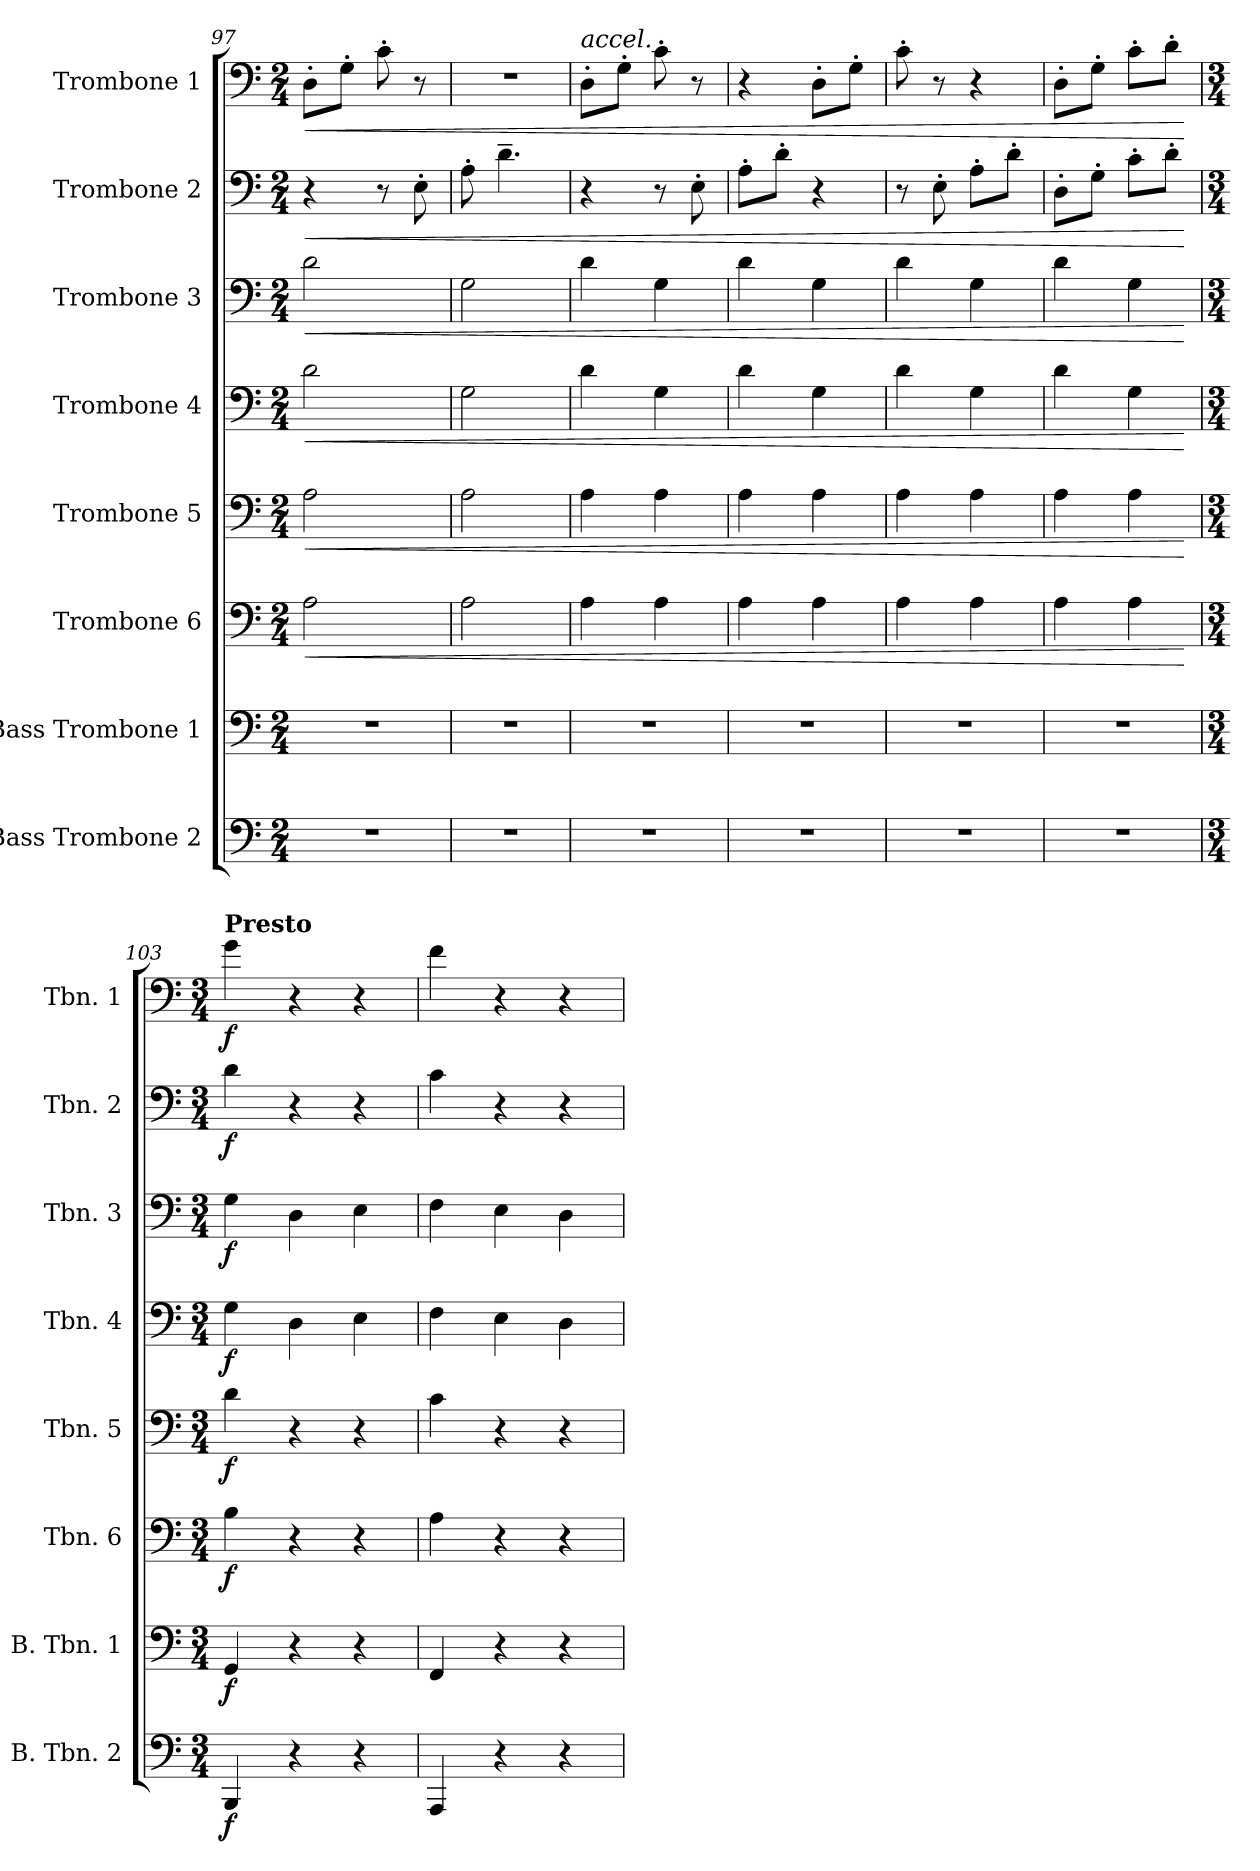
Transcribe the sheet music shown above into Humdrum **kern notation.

**kern	**dynam	**kern	**dynam	**kern	**dynam	**kern	**dynam	**kern	**dynam	**kern	**dynam	**kern	**dynam	**kern	**dynam
*part8	*part8	*part7	*part7	*part6	*part6	*part5	*part5	*part4	*part4	*part3	*part3	*part2	*part2	*part1	*part1
*staff8	*staff8	*staff7	*staff7	*staff6	*staff6	*staff5	*staff5	*staff4	*staff4	*staff3	*staff3	*staff2	*staff2	*staff1	*staff1
*I"Bass Trombone 2	*	*I"Bass Trombone 1	*	*I"Trombone 6	*	*I"Trombone 5	*	*I"Trombone 4	*	*I"Trombone 3	*	*I"Trombone 2	*	*I"Trombone 1	*
*I'B. Tbn. 2	*	*I'B. Tbn. 1	*	*I'Tbn. 6	*	*I'Tbn. 5	*	*I'Tbn. 4	*	*I'Tbn. 3	*	*I'Tbn. 2	*	*I'Tbn. 1	*
*clefF4	*	*clefF4	*	*clefF4	*	*clefF4	*	*clefF4	*	*clefF4	*	*clefF4	*	*clefF4	*
*k[]	*	*k[]	*	*k[]	*	*k[]	*	*k[]	*	*k[]	*	*k[]	*	*k[]	*
*M2/4	*	*M2/4	*	*M2/4	*	*M2/4	*	*M2/4	*	*M2/4	*	*M2/4	*	*M2/4	*
=97	=97	=97	=97	=97	=97	=97	=97	=97	=97	=97	=97	=97	=97	=97	=97
!	!	!	!	!	!LO:HP:b	!	!LO:HP:b	!	!LO:HP:b	!	!LO:HP:b	!	!LO:HP:b	!	!LO:HP:b
2r	.	2r	.	2A\	<	2A\	<	2d\	<	2d\	<	4r	<	8D'\L	<
.	.	.	.	.	.	.	.	.	.	.	.	.	.	8G'\J	.
.	.	.	.	.	.	.	.	.	.	.	.	8r	.	8c'\	.
.	.	.	.	.	.	.	.	.	.	.	.	8E'\	.	8r	.
=98	=98	=98	=98	=98	=98	=98	=98	=98	=98	=98	=98	=98	=98	=98	=98
2r	.	2r	.	2A\	.	2A\	.	2G\	.	2G\	.	8A'\	.	2r	.
.	.	.	.	.	.	.	.	.	.	.	.	4.d~\	.	.	.
=99	=99	=99	=99	=99	=99	=99	=99	=99	=99	=99	=99	=99	=99	=99	=99
!	!	!	!	!	!	!	!	!	!	!	!	!	!	!LO:TX:a:i:t=accel.	!
2r	.	2r	.	4A\	.	4A\	.	4d\	.	4d\	.	4r	.	8D'\L	.
.	.	.	.	.	.	.	.	.	.	.	.	.	.	8G'\J	.
.	.	.	.	4A\	.	4A\	.	4G\	.	4G\	.	8r	.	8c'\	.
.	.	.	.	.	.	.	.	.	.	.	.	8E'\	.	8r	.
!!LO:PB:g=z
=100	=100	=100	=100	=100	=100	=100	=100	=100	=100	=100	=100	=100	=100	=100	=100
2r	.	2r	.	4A\	.	4A\	.	4d\	.	4d\	.	8A'\L	.	4r	.
.	.	.	.	.	.	.	.	.	.	.	.	8d'\J	.	.	.
.	.	.	.	4A\	.	4A\	.	4G\	.	4G\	.	4r	.	8D'\L	.
.	.	.	.	.	.	.	.	.	.	.	.	.	.	8G'\J	.
=101	=101	=101	=101	=101	=101	=101	=101	=101	=101	=101	=101	=101	=101	=101	=101
2r	.	2r	.	4A\	.	4A\	.	4d\	.	4d\	.	8r	.	8c'\	.
.	.	.	.	.	.	.	.	.	.	.	.	8E'\	.	8r	.
.	.	.	.	4A\	.	4A\	.	4G\	.	4G\	.	8A'\L	.	4r	.
.	.	.	.	.	.	.	.	.	.	.	.	8d'\J	.	.	.
=102	=102	=102	=102	=102	=102	=102	=102	=102	=102	=102	=102	=102	=102	=102	=102
2r	.	2r	.	4A\	.	4A\	.	4d\	.	4d\	.	8D'\L	.	8D'\L	.
.	.	.	.	.	.	.	.	.	.	.	.	8G'\J	.	8G'\J	.
.	.	.	.	4A\	.	4A\	.	4G\	.	4G\	.	8c'\L	.	8c'\L	.
.	.	.	.	.	.	.	.	.	.	.	.	8d'\J	.	8d'\J	.
.	.	.	.	.	[	.	[	.	[	.	[	.	[	.	[
=103	=103	=103	=103	=103	=103	=103	=103	=103	=103	=103	=103	=103	=103	=103	=103
!!LO:REH:place=s1:a:B:fs=14:t=C
*M3/4	*	*M3/4	*	*M3/4	*	*M3/4	*	*M3/4	*	*M3/4	*	*M3/4	*	*M3/4	*
*	*	*	*	*	*	*	*	*	*	*	*	*	*	*MM178	*
!	!	!	!	!	!	!	!	!	!	!	!	!	!	!LO:TX:a:B:t=Presto	!
!	!LO:DY:b	!	!LO:DY:b	!	!LO:DY:b	!	!LO:DY:b	!	!LO:DY:b	!	!LO:DY:b	!	!LO:DY:b	!	!LO:DY:b
4BBB/	f	4GG/	f	4B\	f	4d\	f	4G\	f	4G\	f	4d\	f	4g\	f
4r	.	4r	.	4r	.	4r	.	4D\	.	4D\	.	4r	.	4r	.
4r	.	4r	.	4r	.	4r	.	4E\	.	4E\	.	4r	.	4r	.
=104	=104	=104	=104	=104	=104	=104	=104	=104	=104	=104	=104	=104	=104	=104	=104
4AAA/	.	4FF/	.	4A\	.	4c\	.	4F\	.	4F\	.	4c\	.	4f\	.
4r	.	4r	.	4r	.	4r	.	4E\	.	4E\	.	4r	.	4r	.
4r	.	4r	.	4r	.	4r	.	4D\	.	4D\	.	4r	.	4r	.
=	=	=	=	=	=	=	=	=	=	=	=	=	=	=	=
*-	*-	*-	*-	*-	*-	*-	*-	*-	*-	*-	*-	*-	*-	*-	*-
